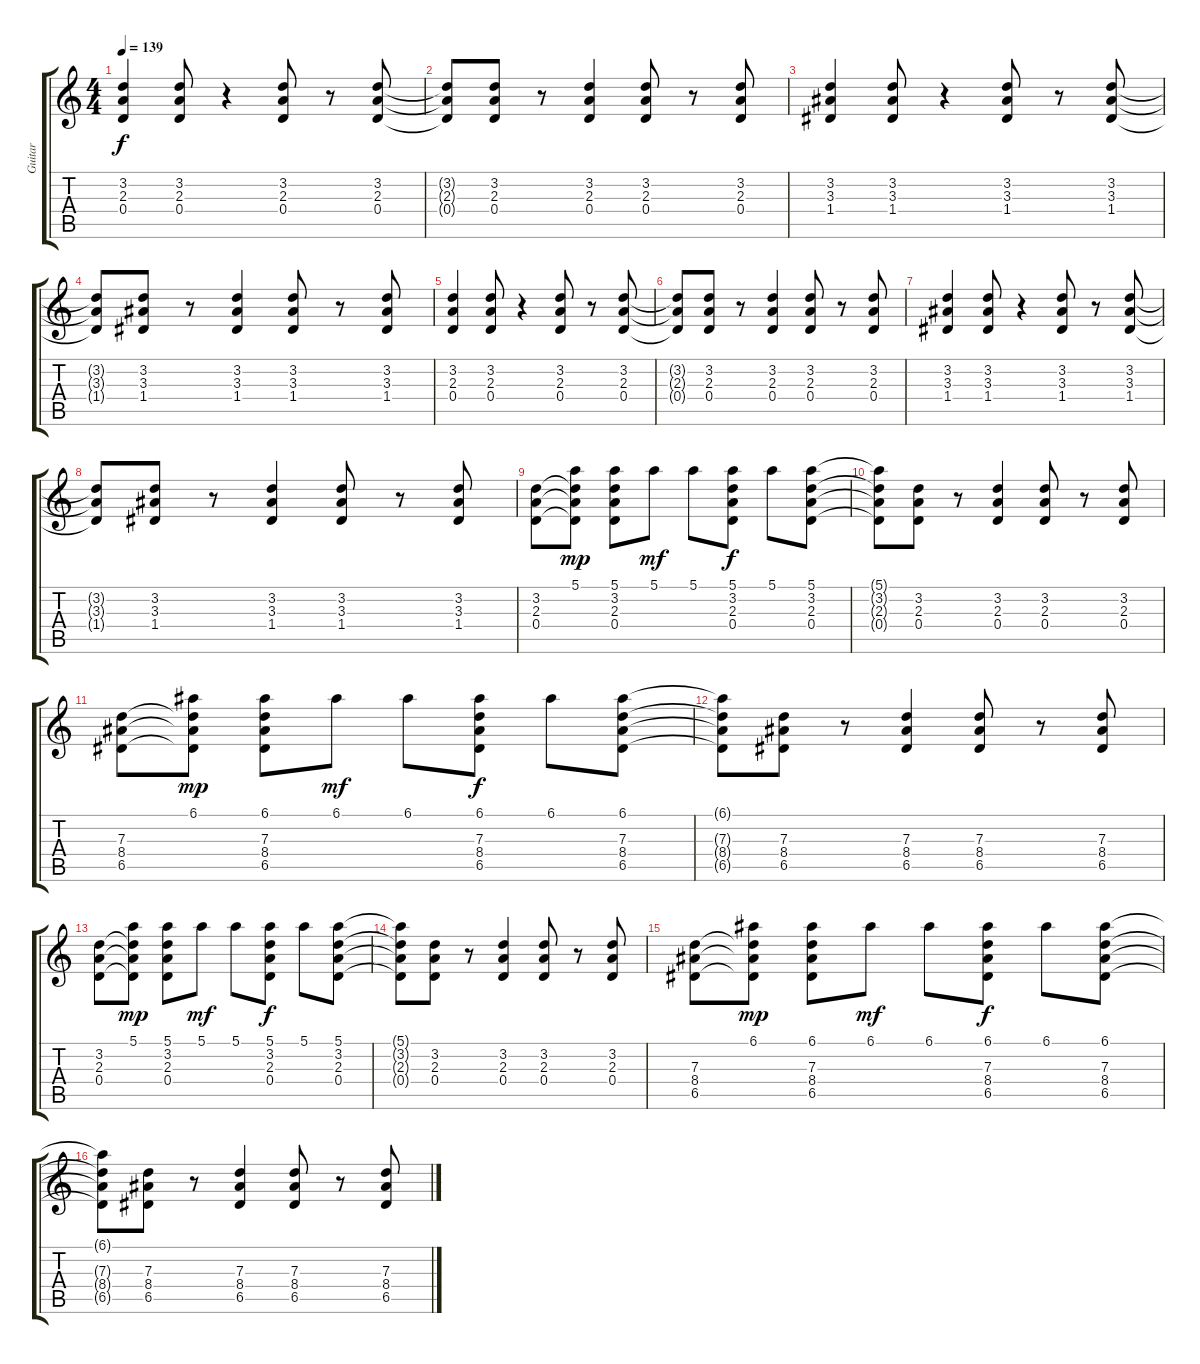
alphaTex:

\track ("Guitar" "Guitar") {instrument acousticguitarnylon}
\staff {score tabs}
\tuning (E4 B3 G3 D3 A2 E2) {hide}
\ts (4 4)
\tempo 139
\clef g2
\ks c
(3.2 2.3 0.4).4{dy f instrument acousticguitarnylon} (3.2 2.3 0.4).8 r.4 (3.2 2.3 0.4).8 r.8 (3.2 2.3 0.4).8 |
(3.2{t} 2.3{t} 0.4{t}).8 (3.2 2.3 0.4).8 r.8 (3.2 2.3 0.4).4 (3.2 2.3 0.4).8 r.8 (3.2 2.3 0.4).8 |
(3.2 3.3 1.4).4 (3.2 3.3 1.4).8 r.4 (3.2 3.3 1.4).8 r.8 (3.2 3.3 1.4).8 |
(3.2{t} 3.3{t} 1.4{t}).8 (3.2 3.3 1.4).8 r.8 (3.2 3.3 1.4).4 (3.2 3.3 1.4).8 r.8 (3.2 3.3 1.4).8 |
(3.2 2.3 0.4).4 (3.2 2.3 0.4).8 r.4 (3.2 2.3 0.4).8 r.8 (3.2 2.3 0.4).8 |
(3.2{t} 2.3{t} 0.4{t}).8 (3.2 2.3 0.4).8 r.8 (3.2 2.3 0.4).4 (3.2 2.3 0.4).8 r.8 (3.2 2.3 0.4).8 |
(3.2 3.3 1.4).4 (3.2 3.3 1.4).8 r.4 (3.2 3.3 1.4).8 r.8 (3.2 3.3 1.4).8 |
(3.2{t} 3.3{t} 1.4{t}).8 (3.2 3.3 1.4).8 r.8 (3.2 3.3 1.4).4 (3.2 3.3 1.4).8 r.8 (3.2 3.3 1.4).8 |
(3.2 2.3 0.4).8 (5.1 3.2{t} 2.3{t} 0.4{t}).8{dy mp} (5.1 3.2 2.3 0.4).8 5.1.8{dy mf} 5.1.8 (5.1 3.2 2.3 0.4).8{dy f} 5.1.8 (5.1 3.2 2.3 0.4).8 |
(5.1{t} 3.2{t} 2.3{t} 0.4{t}).8 (3.2 2.3 0.4).8 r.8 (3.2 2.3 0.4).4 (3.2 2.3 0.4).8 r.8 (3.2 2.3 0.4).8 |
(7.3 8.4 6.5).8 (6.1 7.3{t} 8.4{t} 6.5{t}).8{dy mp} (6.1 7.3 8.4 6.5).8 6.1.8{dy mf} 6.1.8 (6.1 7.3 8.4 6.5).8{dy f} 6.1.8 (6.1 7.3 8.4 6.5).8 |
(6.1{t} 7.3{t} 8.4{t} 6.5{t}).8 (7.3 8.4 6.5).8 r.8 (7.3 8.4 6.5).4 (7.3 8.4 6.5).8 r.8 (7.3 8.4 6.5).8 |
(3.2 2.3 0.4).8 (5.1 3.2{t} 2.3{t} 0.4{t}).8{dy mp} (5.1 3.2 2.3 0.4).8 5.1.8{dy mf} 5.1.8 (5.1 3.2 2.3 0.4).8{dy f} 5.1.8 (5.1 3.2 2.3 0.4).8 |
(5.1{t} 3.2{t} 2.3{t} 0.4{t}).8 (3.2 2.3 0.4).8 r.8 (3.2 2.3 0.4).4 (3.2 2.3 0.4).8 r.8 (3.2 2.3 0.4).8 |
(7.3 8.4 6.5).8 (6.1 7.3{t} 8.4{t} 6.5{t}).8{dy mp} (6.1 7.3 8.4 6.5).8 6.1.8{dy mf} 6.1.8 (6.1 7.3 8.4 6.5).8{dy f} 6.1.8 (6.1 7.3 8.4 6.5).8 |
(6.1{t} 7.3{t} 8.4{t} 6.5{t}).8 (7.3 8.4 6.5).8 r.8 (7.3 8.4 6.5).4 (7.3 8.4 6.5).8 r.8 (7.3 8.4 6.5).8
